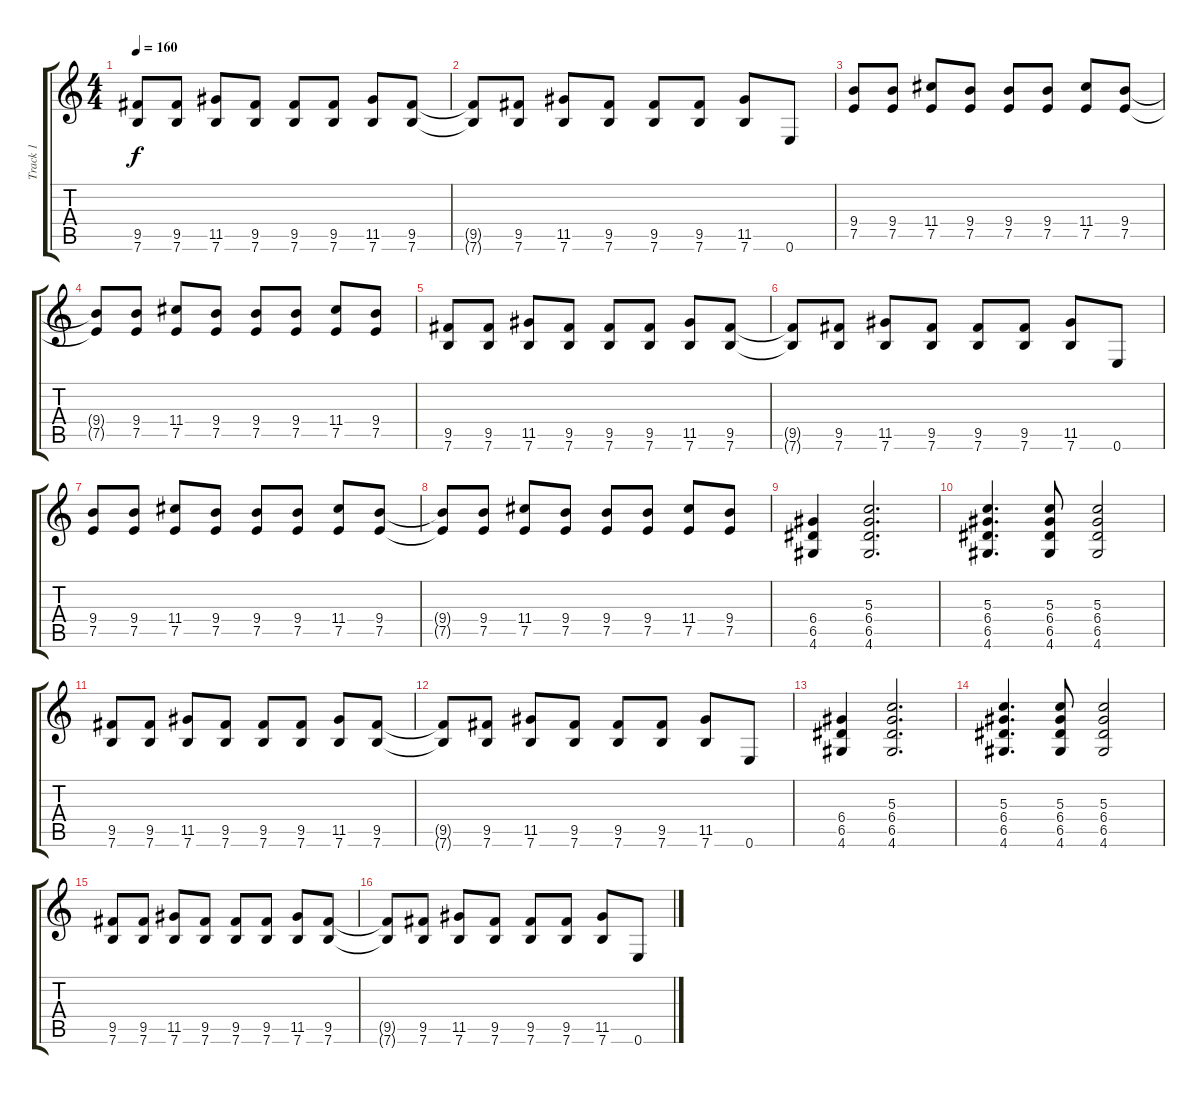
\track ("Track 1" "Track 1") {instrument overdrivenguitar}
\staff {score tabs}
\tuning (E4 B3 G3 D3 A2 E2) {hide}
\ts (4 4)
\tempo 160
\clef g2
\ks c
(9.5 7.6).8{dy f} (9.5 7.6).8 (11.5 7.6).8 (9.5 7.6).8 (9.5 7.6).8 (9.5 7.6).8 (11.5 7.6).8 (9.5 7.6).8 |
(9.5{t} 7.6{t}).8 (9.5 7.6).8 (11.5 7.6).8 (9.5 7.6).8 (9.5 7.6).8 (9.5 7.6).8 (11.5 7.6).8 0.6.8 |
(9.4 7.5).8 (9.4 7.5).8 (11.4 7.5).8 (9.4 7.5).8 (9.4 7.5).8 (9.4 7.5).8 (11.4 7.5).8 (9.4 7.5).8 |
(9.4{t} 7.5{t}).8 (9.4 7.5).8 (11.4 7.5).8 (9.4 7.5).8 (9.4 7.5).8 (9.4 7.5).8 (11.4 7.5).8 (9.4 7.5).8 |
(9.5 7.6).8 (9.5 7.6).8 (11.5 7.6).8 (9.5 7.6).8 (9.5 7.6).8 (9.5 7.6).8 (11.5 7.6).8 (9.5 7.6).8 |
(9.5{t} 7.6{t}).8 (9.5 7.6).8 (11.5 7.6).8 (9.5 7.6).8 (9.5 7.6).8 (9.5 7.6).8 (11.5 7.6).8 0.6.8 |
(9.4 7.5).8 (9.4 7.5).8 (11.4 7.5).8 (9.4 7.5).8 (9.4 7.5).8 (9.4 7.5).8 (11.4 7.5).8 (9.4 7.5).8 |
(9.4{t} 7.5{t}).8 (9.4 7.5).8 (11.4 7.5).8 (9.4 7.5).8 (9.4 7.5).8 (9.4 7.5).8 (11.4 7.5).8 (9.4 7.5).8 |
(6.4 6.5 4.6).4 (5.3 6.4 6.5 4.6).2{d} |
(5.3 6.4 6.5 4.6).4{d} (5.3 6.4 6.5 4.6).8 (5.3 6.4 6.5 4.6).2 |
(9.5 7.6).8 (9.5 7.6).8 (11.5 7.6).8 (9.5 7.6).8 (9.5 7.6).8 (9.5 7.6).8 (11.5 7.6).8 (9.5 7.6).8 |
(9.5{t} 7.6{t}).8 (9.5 7.6).8 (11.5 7.6).8 (9.5 7.6).8 (9.5 7.6).8 (9.5 7.6).8 (11.5 7.6).8 0.6.8 |
(6.4 6.5 4.6).4 (5.3 6.4 6.5 4.6).2{d} |
(5.3 6.4 6.5 4.6).4{d} (5.3 6.4 6.5 4.6).8 (5.3 6.4 6.5 4.6).2 |
(9.5 7.6).8 (9.5 7.6).8 (11.5 7.6).8 (9.5 7.6).8 (9.5 7.6).8 (9.5 7.6).8 (11.5 7.6).8 (9.5 7.6).8 |
(9.5{t} 7.6{t}).8 (9.5 7.6).8 (11.5 7.6).8 (9.5 7.6).8 (9.5 7.6).8 (9.5 7.6).8 (11.5 7.6).8 0.6.8
